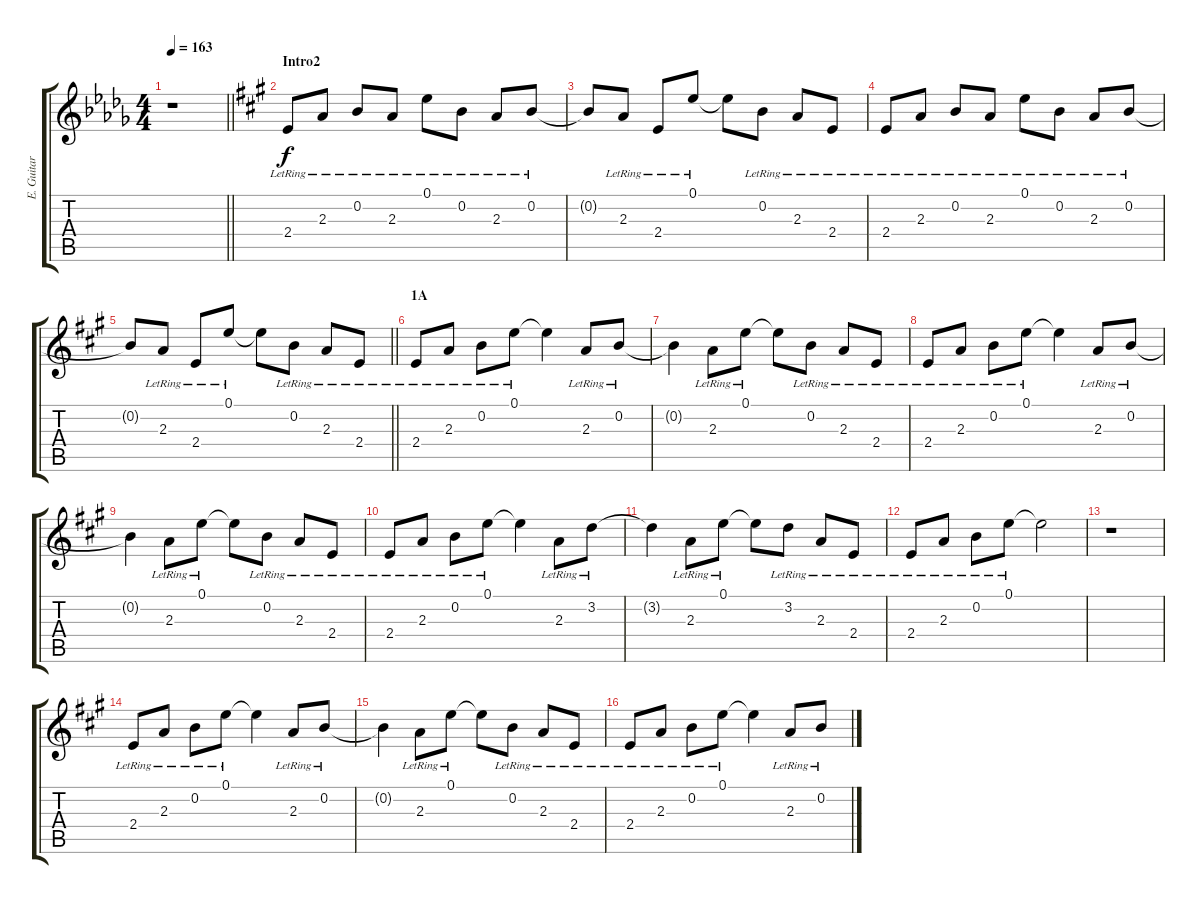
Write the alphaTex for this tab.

\track ("E. Guitar III" "E. Guitar ") {instrument electricguitarclean}
\staff {score tabs}
\tuning (E4 B3 G3 D3 A2 E2) {hide}
\ts (4 4)
\tempo 163
\clef g2
\barLineRight lightlight
\ks db
r.1{dy f} |
\section ("" "Intro2")
\ks a
2.4{lr}.8 2.3{lr}.8 0.2{lr}.8 2.3{lr}.8 0.1{lr}.8 0.2{lr}.8 2.3{lr}.8 0.2{lr}.8 |
0.2{t}.8 2.3{lr}.8 2.4{lr}.8 0.1{lr}.8 0.1{t}.8 0.2{lr}.8 2.3{lr}.8 2.4{lr}.8 |
2.4{lr}.8 2.3{lr}.8 0.2{lr}.8 2.3{lr}.8 0.1{lr}.8 0.2{lr}.8 2.3{lr}.8 0.2{lr}.8 |
\barLineRight lightlight
0.2{t}.8 2.3{lr}.8 2.4{lr}.8 0.1{lr}.8 0.1{t}.8 0.2{lr}.8 2.3{lr}.8 2.4{lr}.8 |
\section ("" "1A")
2.4{lr}.8 2.3{lr}.8 0.2{lr}.8 0.1{lr}.8 0.1{t}.4 2.3{lr}.8 0.2{lr}.8 |
0.2{t}.4 2.3{lr}.8 0.1{lr}.8 0.1{t}.8 0.2{lr}.8 2.3{lr}.8 2.4{lr}.8 |
2.4{lr}.8 2.3{lr}.8 0.2{lr}.8 0.1{lr}.8 0.1{t}.4 2.3{lr}.8 0.2{lr}.8 |
0.2{t}.4 2.3{lr}.8 0.1{lr}.8 0.1{t}.8 0.2{lr}.8 2.3{lr}.8 2.4{lr}.8 |
2.4{lr}.8 2.3{lr}.8 0.2{lr}.8 0.1{lr}.8 0.1{t}.4 2.3{lr}.8 3.2{lr}.8 |
3.2{t}.4 2.3{lr}.8 0.1{lr}.8 0.1{t}.8 3.2{lr}.8 2.3{lr}.8 2.4{lr}.8 |
2.4{lr}.8 2.3{lr}.8 0.2{lr}.8 0.1{lr}.8 0.1{t}.2 |
r.1 |
2.4{lr}.8 2.3{lr}.8 0.2{lr}.8 0.1{lr}.8 0.1{t}.4 2.3{lr}.8 0.2{lr}.8 |
0.2{t}.4 2.3{lr}.8 0.1{lr}.8 0.1{t}.8 0.2{lr}.8 2.3{lr}.8 2.4{lr}.8 |
2.4{lr}.8 2.3{lr}.8 0.2{lr}.8 0.1{lr}.8 0.1{t}.4 2.3{lr}.8 0.2{lr}.8
